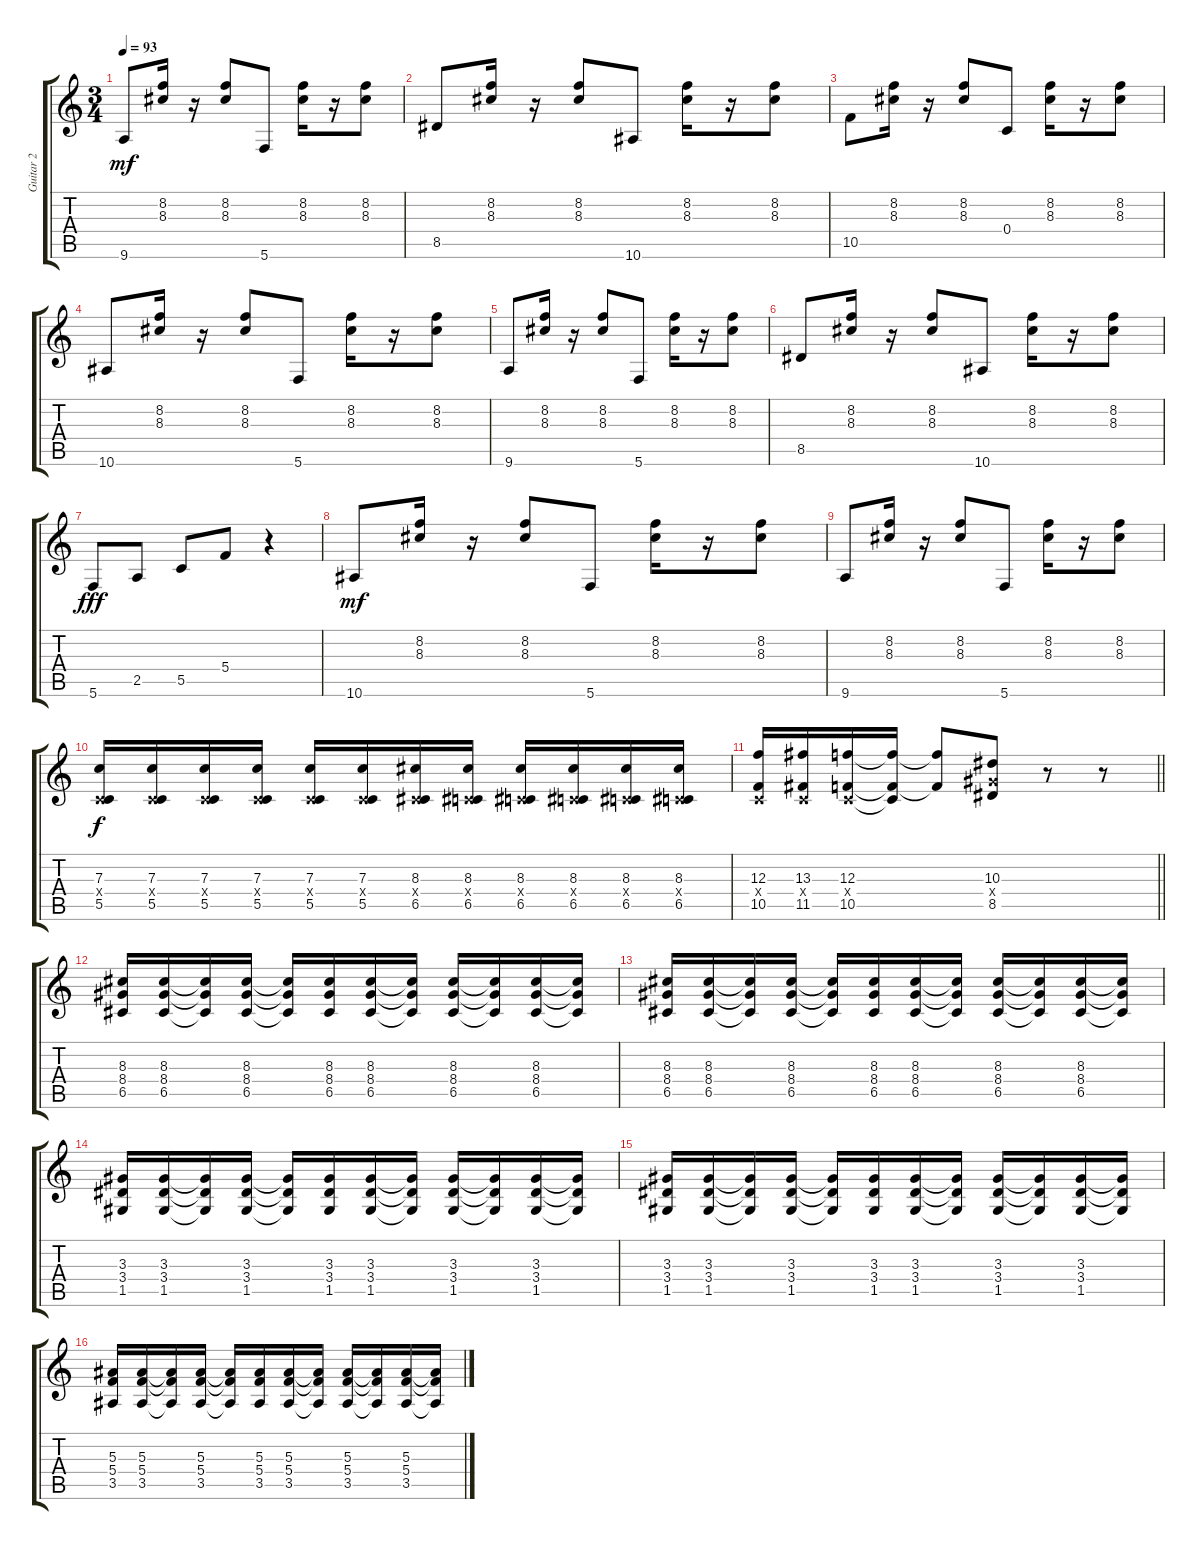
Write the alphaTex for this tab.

\track ("Guitar 2" "Guitar 2") {instrument overdrivenguitar}
\staff {score tabs}
\tuning (D4 A3 F3 C3 G2 C2) {hide}
\ts (3 4)
\tempo 93
\clef g2
\ks c
9.6.8{dy mf} (8.2 8.3).16 r.16 (8.2 8.3).8 5.6.8 (8.2 8.3).16 r.16 (8.2 8.3).8 |
8.5.8 (8.2 8.3).16 r.16 (8.2 8.3).8 10.6.8 (8.2 8.3).16 r.16 (8.2 8.3).8 |
10.5.8 (8.2 8.3).16 r.16 (8.2 8.3).8 0.4.8 (8.2 8.3).16 r.16 (8.2 8.3).8 |
10.6.8 (8.2 8.3).16 r.16 (8.2 8.3).8 5.6.8 (8.2 8.3).16 r.16 (8.2 8.3).8 |
9.6.8 (8.2 8.3).16 r.16 (8.2 8.3).8 5.6.8 (8.2 8.3).16 r.16 (8.2 8.3).8 |
8.5.8 (8.2 8.3).16 r.16 (8.2 8.3).8 10.6.8 (8.2 8.3).16 r.16 (8.2 8.3).8 |
5.6.8{dy fff} 2.5.8 5.5.8 5.4.8 r.4 |
10.6.8{dy mf} (8.2 8.3).16 r.16 (8.2 8.3).8 5.6.8 (8.2 8.3).16 r.16 (8.2 8.3).8 |
9.6.8 (8.2 8.3).16 r.16 (8.2 8.3).8 5.6.8 (8.2 8.3).16 r.16 (8.2 8.3).8 |
(7.3 0.4{x} 5.5).16{dy f instrument distortionguitar} (7.3 0.4{x} 5.5).16 (7.3 0.4{x} 5.5).16 (7.3 0.4{x} 5.5).16 (7.3 0.4{x} 5.5).16 (7.3 0.4{x} 5.5).16 (8.3 0.4{x} 6.5).16 (8.3 0.4{x} 6.5).16 (8.3 0.4{x} 6.5).16 (8.3 0.4{x} 6.5).16 (8.3 0.4{x} 6.5).16 (8.3 0.4{x} 6.5).16 |
\barLineRight lightlight
(12.3 0.4{x} 10.5).16 (13.3 0.4{x} 11.5).16 (12.3 0.4{x} 10.5).16 (12.3{t} 0.4{t} 10.5{t}).16 (12.3{t} 10.5{t}).8 (10.3 8.4{x} 8.5).8 r.8 r.8 |
\section ("" "")
(8.3 8.4 6.5).16{balance 16} (8.3 8.4 6.5).16 (8.3{t} 8.4{t} 6.5{t}).16 (8.3 8.4 6.5).16 (8.3{t} 8.4{t} 6.5{t}).16 (8.3 8.4 6.5).16 (8.3 8.4 6.5).16 (8.3{t} 8.4{t} 6.5{t}).16 (8.3 8.4 6.5).16 (8.3{t} 8.4{t} 6.5{t}).16 (8.3 8.4 6.5).16 (8.3{t} 8.4{t} 6.5{t}).16 |
(8.3 8.4 6.5).16 (8.3 8.4 6.5).16 (8.3{t} 8.4{t} 6.5{t}).16 (8.3 8.4 6.5).16 (8.3{t} 8.4{t} 6.5{t}).16 (8.3 8.4 6.5).16 (8.3 8.4 6.5).16 (8.3{t} 8.4{t} 6.5{t}).16 (8.3 8.4 6.5).16 (8.3{t} 8.4{t} 6.5{t}).16 (8.3 8.4 6.5).16 (8.3{t} 8.4{t} 6.5{t}).16 |
(3.3 3.4 1.5).16 (3.3 3.4 1.5).16 (3.3{t} 3.4{t} 1.5{t}).16 (3.3 3.4 1.5).16 (3.3{t} 3.4{t} 1.5{t}).16 (3.3 3.4 1.5).16 (3.3 3.4 1.5).16 (3.3{t} 3.4{t} 1.5{t}).16 (3.3 3.4 1.5).16 (3.3{t} 3.4{t} 1.5{t}).16 (3.3 3.4 1.5).16 (3.3{t} 3.4{t} 1.5{t}).16 |
(3.3 3.4 1.5).16 (3.3 3.4 1.5).16 (3.3{t} 3.4{t} 1.5{t}).16 (3.3 3.4 1.5).16 (3.3{t} 3.4{t} 1.5{t}).16 (3.3 3.4 1.5).16 (3.3 3.4 1.5).16 (3.3{t} 3.4{t} 1.5{t}).16 (3.3 3.4 1.5).16 (3.3{t} 3.4{t} 1.5{t}).16 (3.3 3.4 1.5).16 (3.3{t} 3.4{t} 1.5{t}).16 |
(5.3 5.4 3.5).16 (5.3 5.4 3.5).16 (5.3{t} 5.4{t} 3.5{t}).16 (5.3 5.4 3.5).16 (5.3{t} 5.4{t} 3.5{t}).16 (5.3 5.4 3.5).16 (5.3 5.4 3.5).16 (5.3{t} 5.4{t} 3.5{t}).16 (5.3 5.4 3.5).16 (5.3{t} 5.4{t} 3.5{t}).16 (5.3 5.4 3.5).16 (5.3{t} 5.4{t} 3.5{t}).16
